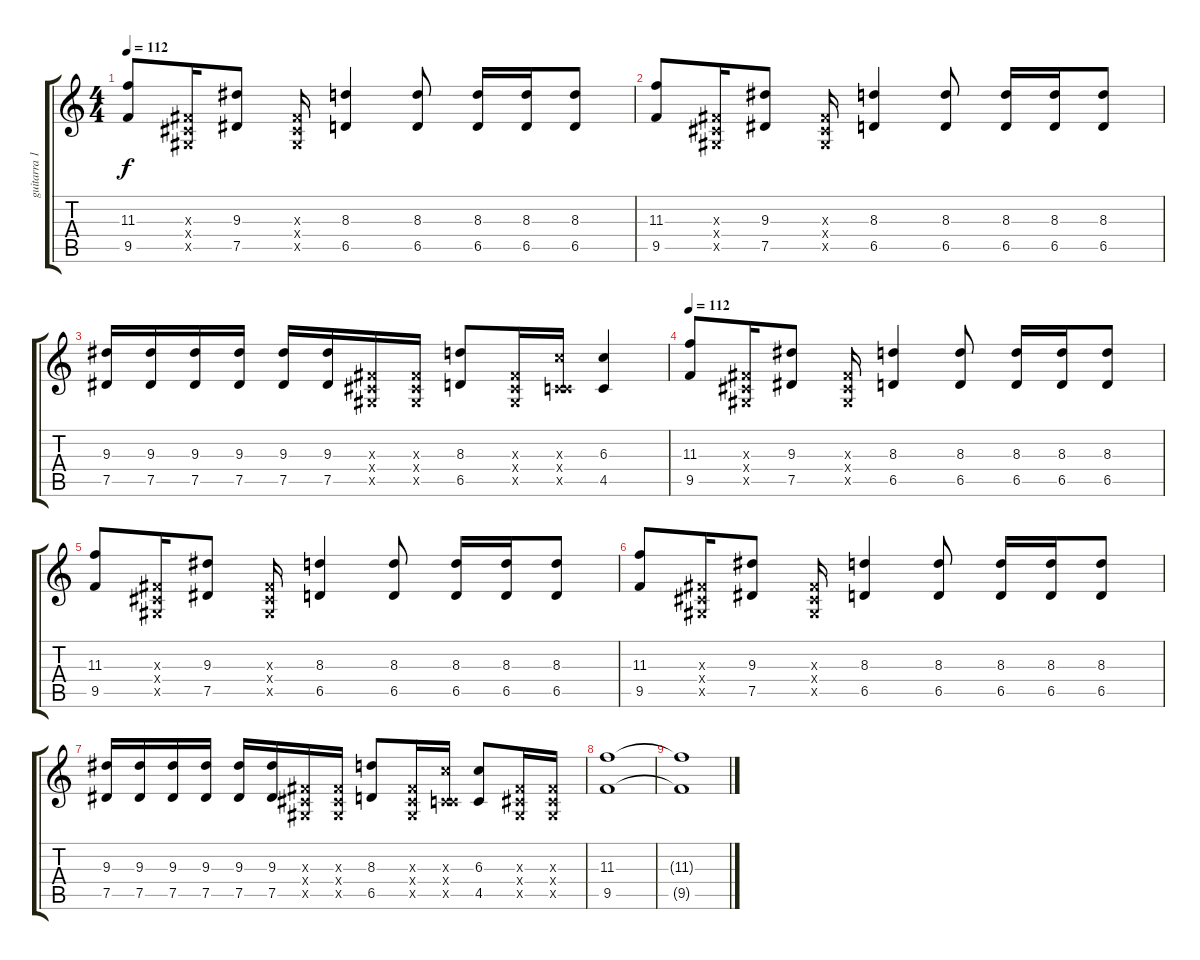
\track ("guitarra 1" "guitarra 1") {instrument distortionguitar}
\staff {score tabs}
\tuning (Eb4 Bb3 Gb3 Db3 Ab2 Eb2) {hide}
\ts (4 4)
\tempo 112
\clef g2
\ks c
(11.3 9.5).8{dy f} (0.3{x} 0.4{x} 0.5{x}).16 (9.3 7.5).8 (0.3{x} 0.4{x} 0.5{x}).16 (8.3 6.5).4 (8.3 6.5).8 (8.3 6.5).16 (8.3 6.5).16 (8.3 6.5).8 |
(11.3 9.5).8 (0.3{x} 0.4{x} 0.5{x}).16 (9.3 7.5).8 (0.3{x} 0.4{x} 0.5{x}).16 (8.3 6.5).4 (8.3 6.5).8 (8.3 6.5).16 (8.3 6.5).16 (8.3 6.5).8 |
(9.3 7.5).16 (9.3 7.5).16 (9.3 7.5).16 (9.3 7.5).16 (9.3 7.5).16 (9.3 7.5).16 (0.3{x} 0.4{x} 0.5{x}).16 (0.3{x} 0.4{x} 0.5{x}).16 (8.3 6.5).8 (0.3{x} 0.4{x} 0.5{x}).16 (6.3{x} 0.4{x} 4.5{x}).16 (6.3 4.5).4 |
\tempo 112
(11.3 9.5).8{instrument overdrivenguitar} (0.3{x} 0.4{x} 0.5{x}).16 (9.3 7.5).8 (0.3{x} 0.4{x} 0.5{x}).16 (8.3 6.5).4 (8.3 6.5).8 (8.3 6.5).16 (8.3 6.5).16 (8.3 6.5).8 |
(11.3 9.5).8 (0.3{x} 0.4{x} 0.5{x}).16 (9.3 7.5).8 (0.3{x} 0.4{x} 0.5{x}).16 (8.3 6.5).4 (8.3 6.5).8 (8.3 6.5).16 (8.3 6.5).16 (8.3 6.5).8 |
(11.3 9.5).8 (0.3{x} 0.4{x} 0.5{x}).16 (9.3 7.5).8 (0.3{x} 0.4{x} 0.5{x}).16 (8.3 6.5).4 (8.3 6.5).8 (8.3 6.5).16 (8.3 6.5).16 (8.3 6.5).8 |
(9.3 7.5).16 (9.3 7.5).16 (9.3 7.5).16 (9.3 7.5).16 (9.3 7.5).16 (9.3 7.5).16 (0.3{x} 0.4{x} 0.5{x}).16 (0.3{x} 0.4{x} 0.5{x}).16 (8.3 6.5).8 (0.3{x} 0.4{x} 0.5{x}).16 (6.3{x} 0.4{x} 4.5{x}).16 (6.3 4.5).8 (0.3{x} 0.4{x} 0.5{x}).16 (0.3{x} 0.4{x} 0.5{x}).16 |
(11.3 9.5).1 |
(11.3{t} 9.5{t}).1
